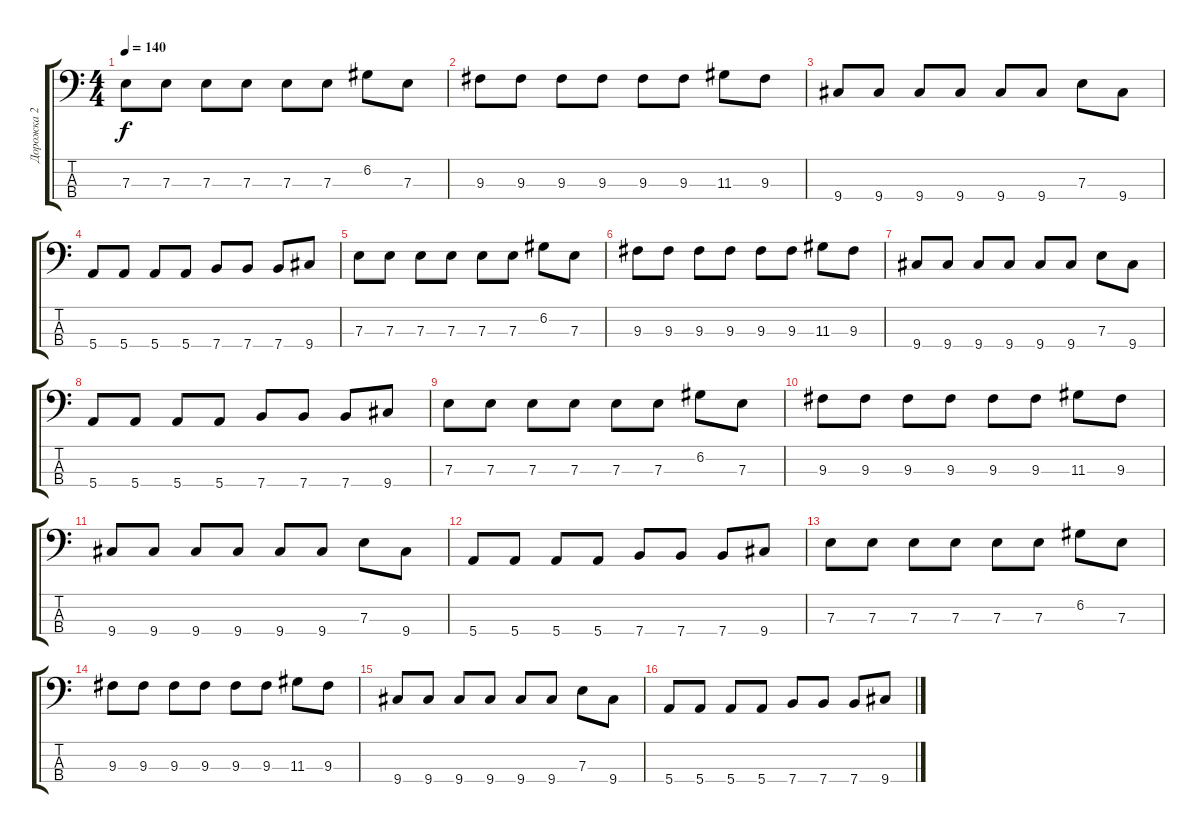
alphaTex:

\track ("Дорожка 2" "Дорожка 2") {instrument electricbassfinger}
\staff {score tabs}
\tuning (G2 D2 A1 E1) {hide}
\ts (4 4)
\tempo 140
\clef f4
\ks c
7.3.8{dy f} 7.3.8 7.3.8 7.3.8 7.3.8 7.3.8 6.2.8 7.3.8 |
9.3.8 9.3.8 9.3.8 9.3.8 9.3.8 9.3.8 11.3.8 9.3.8 |
9.4.8 9.4.8 9.4.8 9.4.8 9.4.8 9.4.8 7.3.8 9.4.8 |
5.4.8 5.4.8 5.4.8 5.4.8 7.4.8 7.4.8 7.4.8 9.4.8 |
7.3.8 7.3.8 7.3.8 7.3.8 7.3.8 7.3.8 6.2.8 7.3.8 |
9.3.8 9.3.8 9.3.8 9.3.8 9.3.8 9.3.8 11.3.8 9.3.8 |
9.4.8 9.4.8 9.4.8 9.4.8 9.4.8 9.4.8 7.3.8 9.4.8 |
5.4.8 5.4.8 5.4.8 5.4.8 7.4.8 7.4.8 7.4.8 9.4.8 |
7.3.8 7.3.8 7.3.8 7.3.8 7.3.8 7.3.8 6.2.8 7.3.8 |
9.3.8 9.3.8 9.3.8 9.3.8 9.3.8 9.3.8 11.3.8 9.3.8 |
9.4.8 9.4.8 9.4.8 9.4.8 9.4.8 9.4.8 7.3.8 9.4.8 |
5.4.8 5.4.8 5.4.8 5.4.8 7.4.8 7.4.8 7.4.8 9.4.8 |
7.3.8 7.3.8 7.3.8 7.3.8 7.3.8 7.3.8 6.2.8 7.3.8 |
9.3.8 9.3.8 9.3.8 9.3.8 9.3.8 9.3.8 11.3.8 9.3.8 |
9.4.8 9.4.8 9.4.8 9.4.8 9.4.8 9.4.8 7.3.8 9.4.8 |
5.4.8 5.4.8 5.4.8 5.4.8 7.4.8 7.4.8 7.4.8 9.4.8
